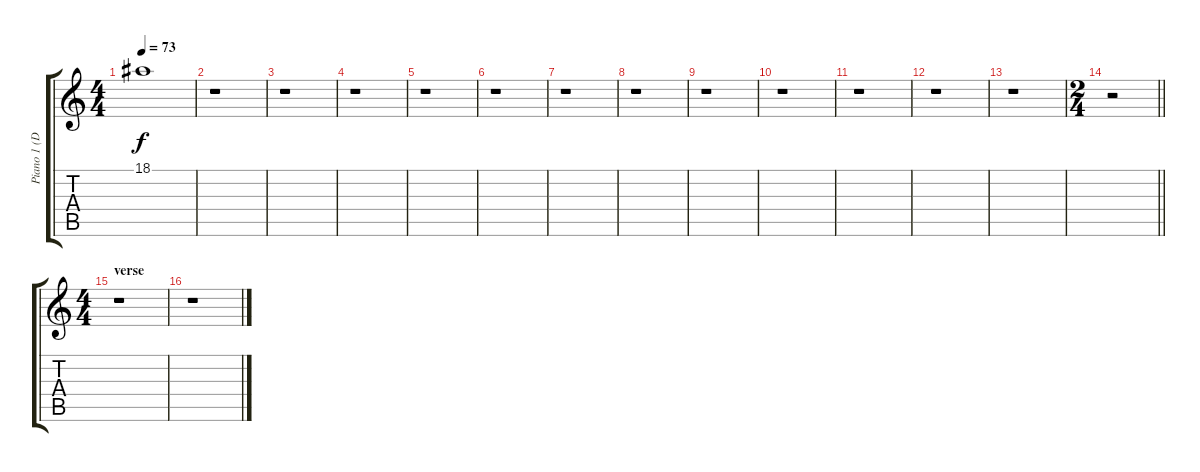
\track ("Piano 1 (Davies)" "Piano 1 (D") {instrument electricpiano1}
\staff {score tabs}
\tuning (E4 B3 G3 D3 A2 E2) {hide}
\ts (4 4)
\tempo 73
\clef g2
\ks c
18.1{t}.1{dy f} |
r.1 |
r.1 |
r.1 |
r.1 |
r.1 |
r.1 |
r.1 |
r.1 |
r.1 |
r.1 |
r.1 |
r.1 |
\ts (2 4)
\barLineRight lightlight
r.2 |
\ts (4 4)
\section ("" "verse")
r.1 |
r.1
